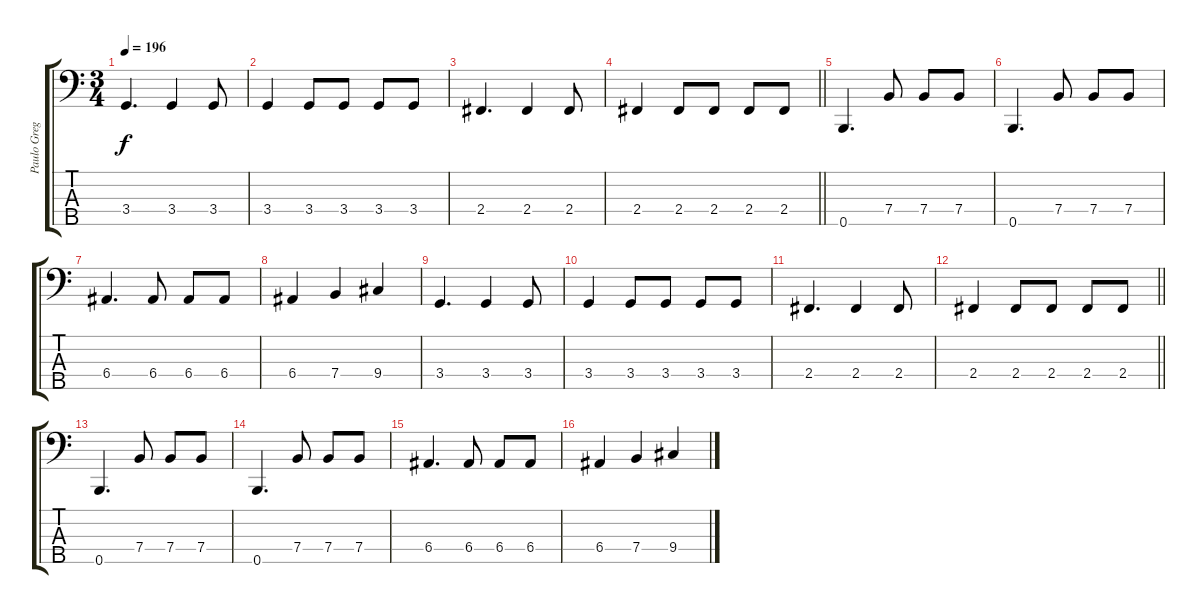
\track ("Paulo Gregoletto" "Paulo Greg") {instrument electricbassfinger}
\staff {score tabs}
\tuning (G2 D2 A1 E1 B0) {hide}
\ts (3 4)
\tempo 196
\clef f4
\ks c
3.4.4{d dy f} 3.4.4 3.4.8 |
3.4.4 3.4.8 3.4.8 3.4.8 3.4.8 |
2.4.4{d} 2.4.4 2.4.8 |
\barLineRight lightlight
2.4.4 2.4.8 2.4.8 2.4.8 2.4.8 |
0.5.4{d} 7.4.8 7.4.8 7.4.8 |
0.5.4{d} 7.4.8 7.4.8 7.4.8 |
6.4.4{d} 6.4.8 6.4.8 6.4.8 |
6.4.4 7.4.4 9.4.4 |
3.4.4{d} 3.4.4 3.4.8 |
3.4.4 3.4.8 3.4.8 3.4.8 3.4.8 |
2.4.4{d} 2.4.4 2.4.8 |
\barLineRight lightlight
2.4.4 2.4.8 2.4.8 2.4.8 2.4.8 |
0.5.4{d} 7.4.8 7.4.8 7.4.8 |
0.5.4{d} 7.4.8 7.4.8 7.4.8 |
6.4.4{d} 6.4.8 6.4.8 6.4.8 |
6.4.4 7.4.4 9.4.4
